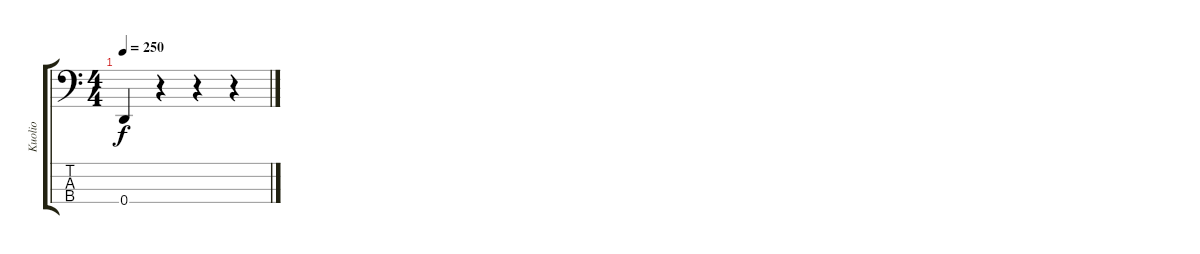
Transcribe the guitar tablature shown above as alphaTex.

\track ("Kuolio" "Kuolio") {instrument electricbassfinger}
\staff {score tabs}
\tuning (F2 C2 G1 D1) {hide}
\ts (4 4)
\tempo 250
\clef f4
\ks c
0.4.4{dy f} r.4 r.4 r.4
